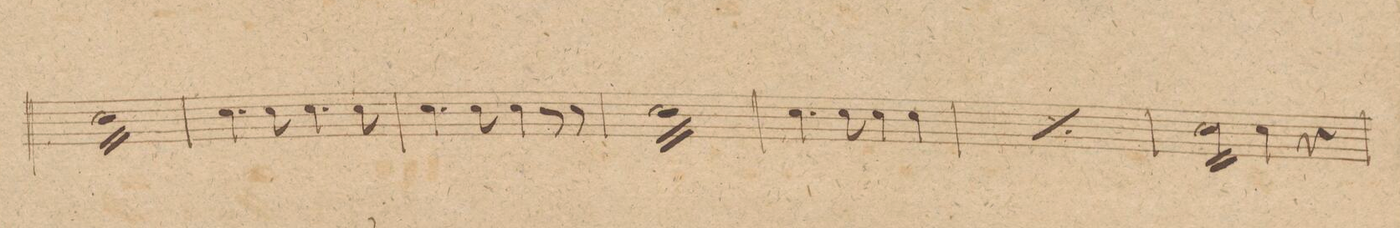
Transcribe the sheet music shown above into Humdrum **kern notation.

**kern	**dynam
*I"Tympano.	*
*clefF4	*
*k[]	*
*met(c|)	*
*M2/2	*
*tremolo	*
16ELL	.
16E	.
16E	.
16E	.
16E	.
16E	.
16E	.
16E	.
16E	.
16E	.
16E	.
16E	.
16E	.
16E	.
16E	.
16EJJ	.
*Xtremolo	*
=181	=181
4.E\	.
8E\	.
4.E\	.
8E\	.
=182	=182
4.E\	.
8E\	.
4E\	.
8r	.
8r	.
=183	=183
*tremolo	*
16ELL	.
16E	.
16E	.
16E	.
16E	.
16E	.
16E	.
16E	.
16E	.
16E	.
16E	.
16E	.
16E	.
16E	.
16E	.
16EJJ	.
*Xtremolo	*
=184	=184
4.E\	.
8E\	.
4E\	.
4E\	.
=185	=185
*rep	*
4.E\	.
8E\	.
4E\	.
4E\	.
*Xrep	*
=186	=186
*tremolo	*
16E\LL	.
16E\	.
16E\	.
16E\	.
16E\	.
16E\	.
16E\	.
16E\JJ	.
*Xtremolo	*
4E\	.
4r	.
=187	=187
*-	*-
